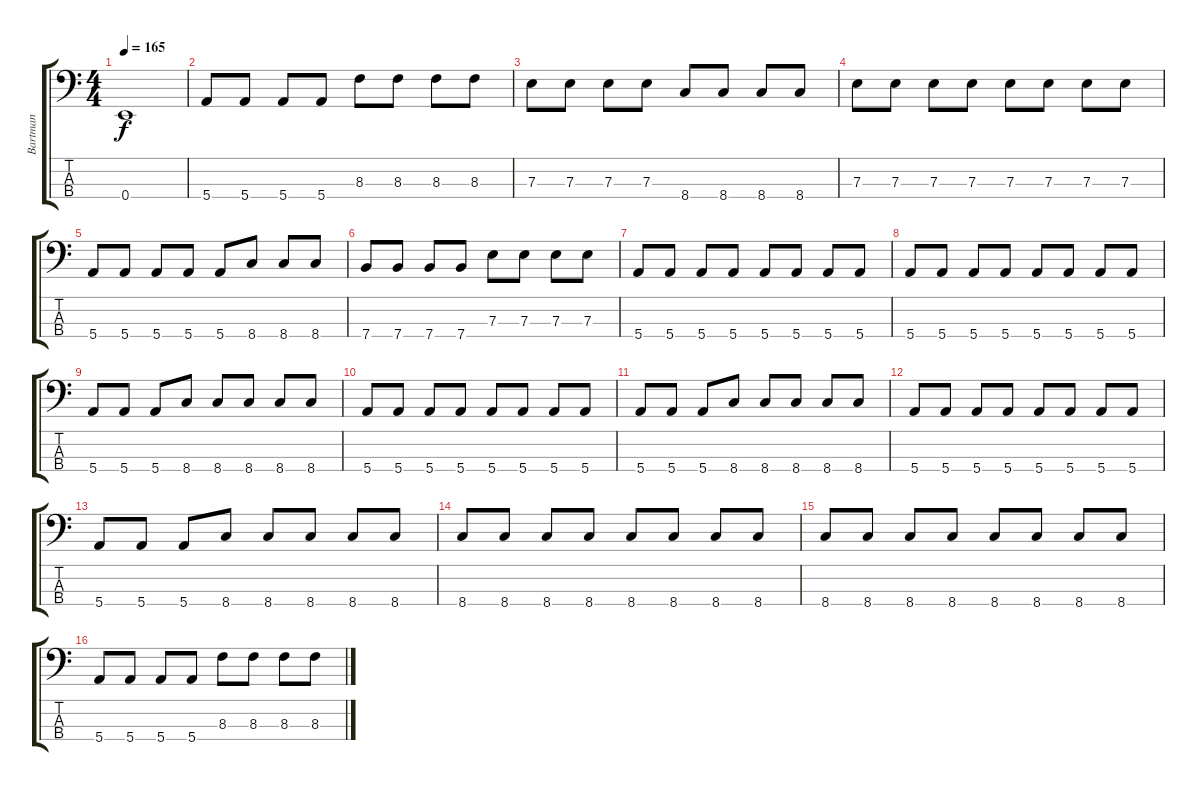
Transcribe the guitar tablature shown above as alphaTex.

\track ("Bartman" "Bartman") {instrument electricbasspick}
\staff {score tabs}
\tuning (G2 D2 A1 E1) {hide}
\ts (4 4)
\tempo 165
\clef f4
\ks c
0.4{t}.1{dy f} |
5.4.8 5.4.8 5.4.8 5.4.8 8.3.8 8.3.8 8.3.8 8.3.8 |
7.3.8 7.3.8 7.3.8 7.3.8 8.4.8 8.4.8 8.4.8 8.4.8 |
7.3.8 7.3.8 7.3.8 7.3.8 7.3.8 7.3.8 7.3.8 7.3.8 |
5.4.8 5.4.8 5.4.8 5.4.8 5.4.8 8.4.8 8.4.8 8.4.8 |
7.4.8 7.4.8 7.4.8 7.4.8 7.3.8 7.3.8 7.3.8 7.3.8 |
5.4.8 5.4.8 5.4.8 5.4.8 5.4.8 5.4.8 5.4.8 5.4.8 |
5.4.8 5.4.8 5.4.8 5.4.8 5.4.8 5.4.8 5.4.8 5.4.8 |
5.4.8 5.4.8 5.4.8 8.4.8 8.4.8 8.4.8 8.4.8 8.4.8 |
5.4.8 5.4.8 5.4.8 5.4.8 5.4.8 5.4.8 5.4.8 5.4.8 |
5.4.8 5.4.8 5.4.8 8.4.8 8.4.8 8.4.8 8.4.8 8.4.8 |
5.4.8 5.4.8 5.4.8 5.4.8 5.4.8 5.4.8 5.4.8 5.4.8 |
5.4.8 5.4.8 5.4.8 8.4.8 8.4.8 8.4.8 8.4.8 8.4.8 |
8.4.8 8.4.8 8.4.8 8.4.8 8.4.8 8.4.8 8.4.8 8.4.8 |
8.4.8 8.4.8 8.4.8 8.4.8 8.4.8 8.4.8 8.4.8 8.4.8 |
5.4.8 5.4.8 5.4.8 5.4.8 8.3.8 8.3.8 8.3.8 8.3.8
